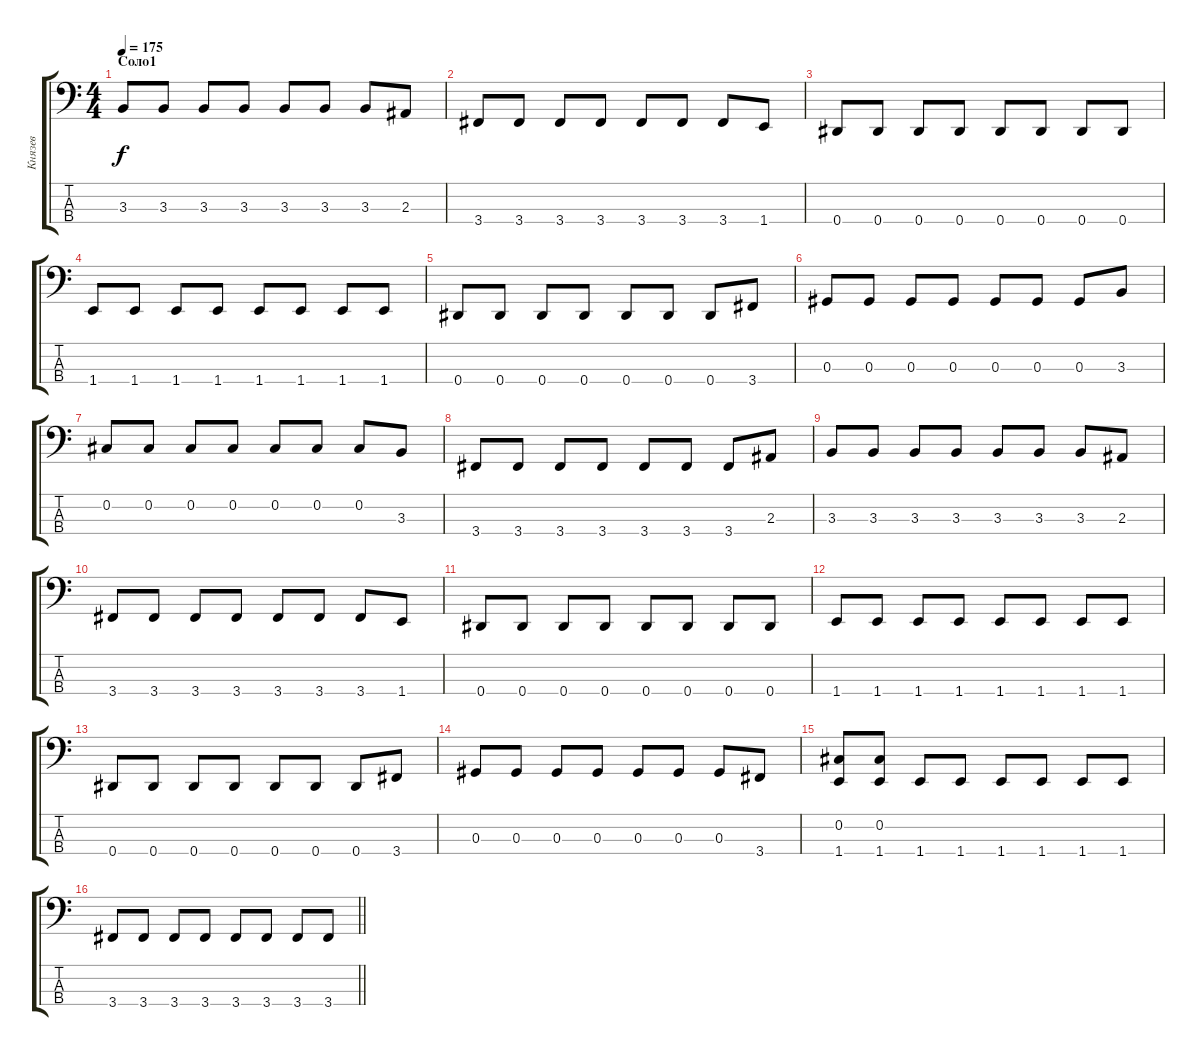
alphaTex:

\track ("Князев" "Князев") {instrument electricbassfinger}
\staff {score tabs}
\tuning (Gb2 Db2 Ab1 Eb1) {hide}
\ts (4 4)
\section ("" "Соло1")
\tempo 175
\clef f4
\ks c
3.3.8{dy f} 3.3.8 3.3.8 3.3.8 3.3.8 3.3.8 3.3.8 2.3.8 |
3.4.8 3.4.8 3.4.8 3.4.8 3.4.8 3.4.8 3.4.8 1.4.8 |
0.4.8 0.4.8 0.4.8 0.4.8 0.4.8 0.4.8 0.4.8 0.4.8 |
1.4.8 1.4.8 1.4.8 1.4.8 1.4.8 1.4.8 1.4.8 1.4.8 |
0.4.8 0.4.8 0.4.8 0.4.8 0.4.8 0.4.8 0.4.8 3.4.8 |
0.3.8 0.3.8 0.3.8 0.3.8 0.3.8 0.3.8 0.3.8 3.3.8 |
0.2.8 0.2.8 0.2.8 0.2.8 0.2.8 0.2.8 0.2.8 3.3.8 |
3.4.8 3.4.8 3.4.8 3.4.8 3.4.8 3.4.8 3.4.8 2.3.8 |
3.3.8 3.3.8 3.3.8 3.3.8 3.3.8 3.3.8 3.3.8 2.3.8 |
3.4.8 3.4.8 3.4.8 3.4.8 3.4.8 3.4.8 3.4.8 1.4.8 |
0.4.8 0.4.8 0.4.8 0.4.8 0.4.8 0.4.8 0.4.8 0.4.8 |
1.4.8 1.4.8 1.4.8 1.4.8 1.4.8 1.4.8 1.4.8 1.4.8 |
0.4.8 0.4.8 0.4.8 0.4.8 0.4.8 0.4.8 0.4.8 3.4.8 |
0.3.8 0.3.8 0.3.8 0.3.8 0.3.8 0.3.8 0.3.8 3.4.8 |
(0.2 1.4).8 (0.2 1.4).8 1.4.8 1.4.8 1.4.8 1.4.8 1.4.8 1.4.8 |
\barLineRight lightlight
3.4.8 3.4.8 3.4.8 3.4.8 3.4.8 3.4.8 3.4.8 3.4.8
